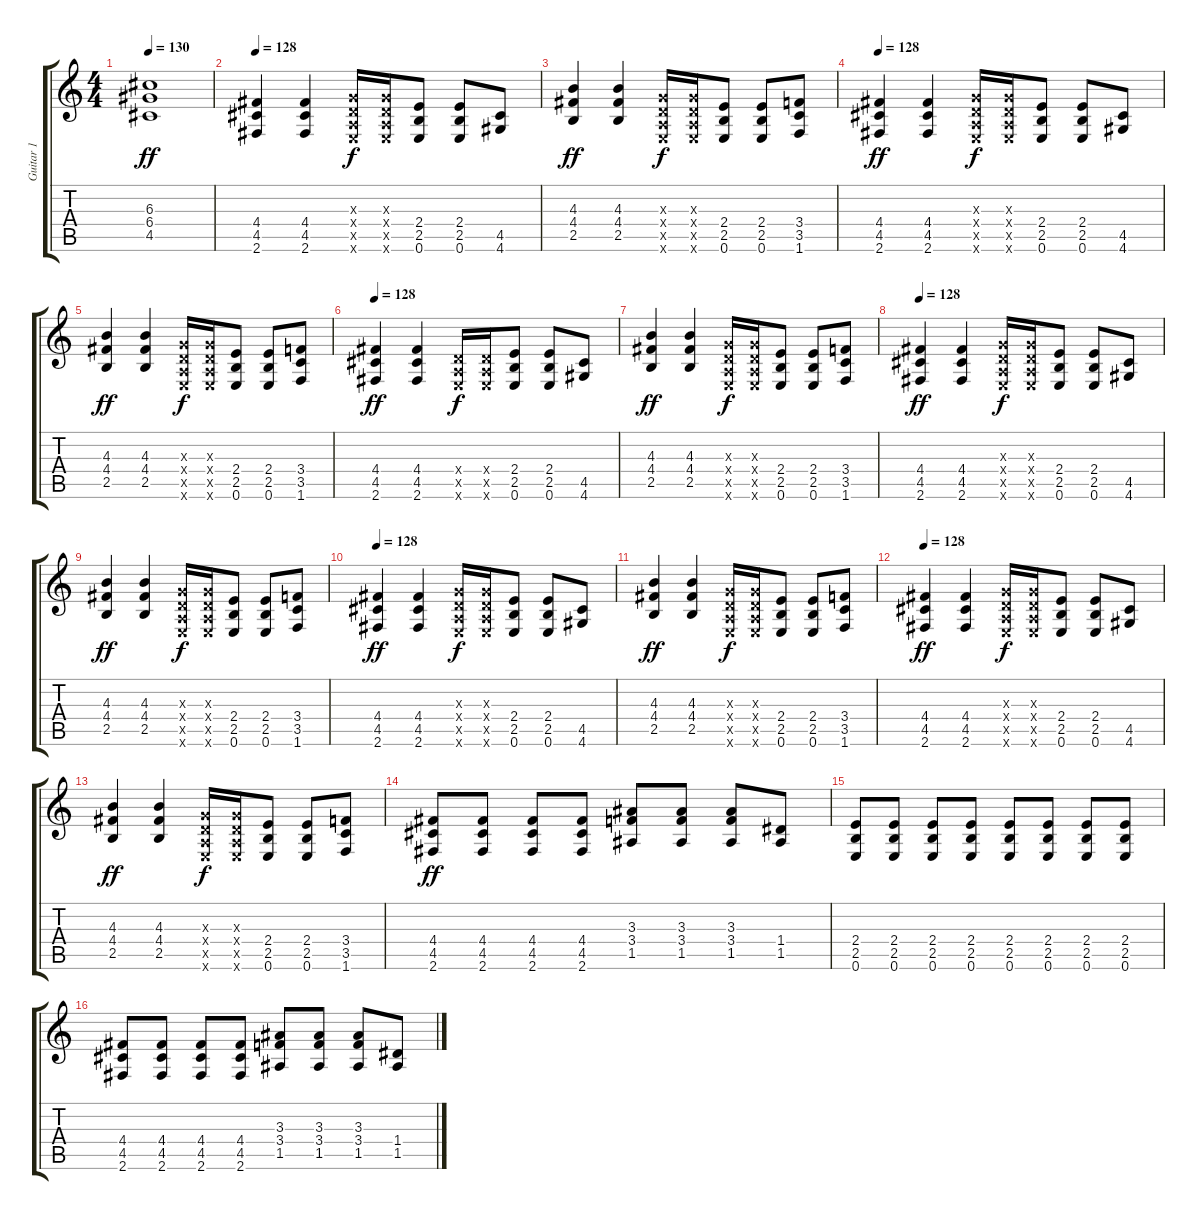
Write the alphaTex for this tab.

\track ("Guitar 1" "Guitar 1") {instrument distortionguitar}
\staff {score tabs}
\tuning (E4 B3 G3 D3 A2 E2) {hide}
\ts (4 4)
\tempo 130
\clef g2
\ks c
(6.3{t} 6.4{t} 4.5{t}).1{dy ff} |
\tempo 128
(4.4 4.5 2.6).4 (4.4 4.5 2.6).4 (0.3{x} 0.4{x} 0.5{x} 0.6{x}).16{dy f} (0.3{x} 0.4{x} 0.5{x} 0.6{x}).16 (2.4 2.5 0.6).8 (2.4 2.5 0.6).8 (4.5 4.6).8 |
(4.3 4.4 2.5).4{dy ff} (4.3 4.4 2.5).4 (0.3{x} 0.4{x} 0.5{x} 0.6{x}).16{dy f} (0.3{x} 0.4{x} 0.5{x} 0.6{x}).16 (2.4 2.5 0.6).8 (2.4 2.5 0.6).8 (3.4 3.5 1.6).8 |
\tempo 128
(4.4 4.5 2.6).4{dy ff} (4.4 4.5 2.6).4 (0.3{x} 0.4{x} 0.5{x} 0.6{x}).16{dy f} (0.3{x} 0.4{x} 0.5{x} 0.6{x}).16 (2.4 2.5 0.6).8 (2.4 2.5 0.6).8 (4.5 4.6).8 |
(4.3 4.4 2.5).4{dy ff} (4.3 4.4 2.5).4 (0.3{x} 0.4{x} 0.5{x} 0.6{x}).16{dy f} (0.3{x} 0.4{x} 0.5{x} 0.6{x}).16 (2.4 2.5 0.6).8 (2.4 2.5 0.6).8 (3.4 3.5 1.6).8 |
\tempo 128
(4.4 4.5 2.6).4{dy ff} (4.4 4.5 2.6).4 (0.4{x} 0.5{x} 0.6{x}).16{dy f} (0.4{x} 0.5{x} 0.6{x}).16 (2.4 2.5 0.6).8 (2.4 2.5 0.6).8 (4.5 4.6).8 |
(4.3 4.4 2.5).4{dy ff} (4.3 4.4 2.5).4 (0.3{x} 0.4{x} 0.5{x} 0.6{x}).16{dy f} (0.3{x} 0.4{x} 0.5{x} 0.6{x}).16 (2.4 2.5 0.6).8 (2.4 2.5 0.6).8 (3.4 3.5 1.6).8 |
\tempo 128
(4.4 4.5 2.6).4{dy ff} (4.4 4.5 2.6).4 (0.3{x} 0.4{x} 0.5{x} 0.6{x}).16{dy f} (0.3{x} 0.4{x} 0.5{x} 0.6{x}).16 (2.4 2.5 0.6).8 (2.4 2.5 0.6).8 (4.5 4.6).8 |
(4.3 4.4 2.5).4{dy ff} (4.3 4.4 2.5).4 (0.3{x} 0.4{x} 0.5{x} 0.6{x}).16{dy f} (0.3{x} 0.4{x} 0.5{x} 0.6{x}).16 (2.4 2.5 0.6).8 (2.4 2.5 0.6).8 (3.4 3.5 1.6).8 |
\tempo 128
(4.4 4.5 2.6).4{dy ff} (4.4 4.5 2.6).4 (0.3{x} 0.4{x} 0.5{x} 0.6{x}).16{dy f} (0.3{x} 0.4{x} 0.5{x} 0.6{x}).16 (2.4 2.5 0.6).8 (2.4 2.5 0.6).8 (4.5 4.6).8 |
(4.3 4.4 2.5).4{dy ff} (4.3 4.4 2.5).4 (0.3{x} 0.4{x} 0.5{x} 0.6{x}).16{dy f} (0.3{x} 0.4{x} 0.5{x} 0.6{x}).16 (2.4 2.5 0.6).8 (2.4 2.5 0.6).8 (3.4 3.5 1.6).8 |
\tempo 128
(4.4 4.5 2.6).4{dy ff} (4.4 4.5 2.6).4 (0.3{x} 0.4{x} 0.5{x} 0.6{x}).16{dy f} (0.3{x} 0.4{x} 0.5{x} 0.6{x}).16 (2.4 2.5 0.6).8 (2.4 2.5 0.6).8 (4.5 4.6).8 |
(4.3 4.4 2.5).4{dy ff} (4.3 4.4 2.5).4 (0.3{x} 0.4{x} 0.5{x} 0.6{x}).16{dy f} (0.3{x} 0.4{x} 0.5{x} 0.6{x}).16 (2.4 2.5 0.6).8 (2.4 2.5 0.6).8 (3.4 3.5 1.6).8 |
(4.4 4.5 2.6).8{dy ff} (4.4 4.5 2.6).8 (4.4 4.5 2.6).8 (4.4 4.5 2.6).8 (3.3 3.4 1.5).8 (3.3 3.4 1.5).8 (3.3 3.4 1.5).8 (1.4 1.5).8 |
(2.4 2.5 0.6).8 (2.4 2.5 0.6).8 (2.4 2.5 0.6).8 (2.4 2.5 0.6).8 (2.4 2.5 0.6).8 (2.4 2.5 0.6).8 (2.4 2.5 0.6).8 (2.4 2.5 0.6).8 |
(4.4 4.5 2.6).8 (4.4 4.5 2.6).8 (4.4 4.5 2.6).8 (4.4 4.5 2.6).8 (3.3 3.4 1.5).8 (3.3 3.4 1.5).8 (3.3 3.4 1.5).8 (1.4 1.5).8
